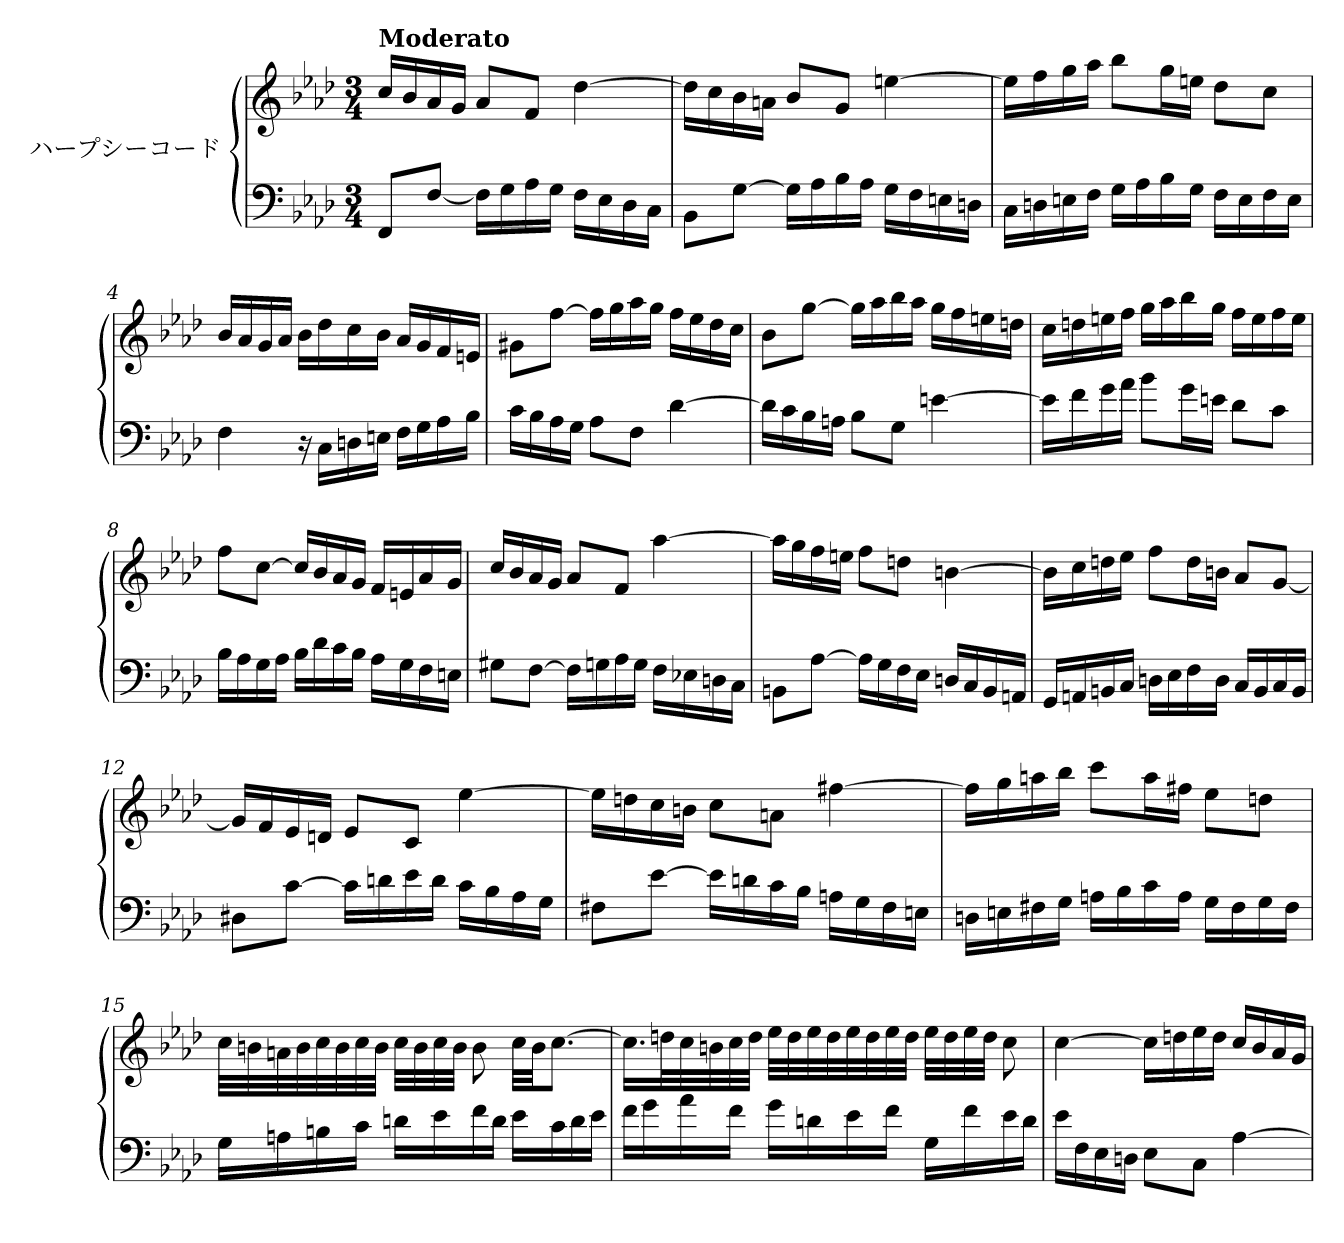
**kern	**kern
*part1	*part1
*staff2	*staff1
*I"ハープシーコード	*
*clefF4	*clefG2
*k[b-e-a-d-]	*k[b-e-a-d-]
*M3/4	*M3/4
=1	=1
!	!LO:TX:a:B:t=Moderato
8FF/L	16cc/LL
.	16b-/
[8F/J	16a-/
.	16g/JJ
16F\LL]	8a-/L
16G\	.
16A-\	8f/J
16G\JJ	.
16F\LL	[4dd-\
16E-\	.
16D-\	.
16C\JJ	.
=2	=2
8BB-\L	16dd-\LL]
.	16cc\
[8G\J	16b-\
.	16an\JJ
16G\LL]	8b-/L
16A-\	.
16B-\	8g/J
16A-\JJ	.
16G\LL	[4een\
16F\	.
16En\	.
16Dn\JJ	.
=3	=3
16C\LL	16ee\LL]
16Dn\	16ff\
16En\	16gg\
16F\JJ	16aa-\JJ
16G\LL	8bb-\L
16A-\	.
16B-\	16gg\L
16G\JJ	16een\JJ
16F\LL	8dd-\L
16E\	.
16F\	8cc\J
16E\JJ	.
!!LO:LB:g=z
=4	=4
4F\	16b-/LL
.	16a-/
.	16g/
.	16a-/JJ
16r	16b-\LL
16C\LL	16dd-\
16Dn\	16cc\
16En\JJ	16b-\JJ
16F\LL	16a-/LL
16G\	16g/
16A-\	16f/
16B-\JJ	16en/JJ
=5	=5
16c\LL	8g#X\L
16B-\	.
16A-\	[8ff\J
16G\JJ	.
8A-\L	16ff\LL]
.	16gg\
8F\J	16aa-\
.	16gg\JJ
[4d-\	16ff\LL
.	16ee-\
.	16dd-\
.	16cc\JJ
=6	=6
16d-\LL]	8b-\L
16c\	.
16B-\	[8gg\J
16An\JJ	.
8B-\L	16gg\LL]
.	16aa-\
8G\J	16bb-\
.	16aa-\JJ
[4en\	16gg\LL
.	16ff\
.	16een\
.	16ddn\JJ
!!LO:LB:g=z
=7	=7
16e\LL]	16cc\LL
16f\	16ddn\
16g\	16een\
16a-\JJ	16ff\JJ
8b-\L	16gg\LL
.	16aa-\
16g\L	16bb-\
16en\JJ	16gg\JJ
8d-\L	16ff\LL
.	16ee\
8c\J	16ff\
.	16ee\JJ
=8	=8
16B-\LL	8ff\L
16A-\	.
16G\	[8cc\J
16A-\JJ	.
16B-\LL	16cc/LL]
16d-\	16b-/
16c\	16a-/
16B-\JJ	16g/JJ
16A-\LL	16f/LL
16G\	16en/
16F\	16a-/
16En\JJ	16g/JJ
=9	=9
8G#X\L	16cc/LL
.	16b-/
[8F\J	16a-/
.	16g/JJ
16F\LL]	8a-/L
16Gn\	.
16A-\	8f/J
16G\JJ	.
16F\LL	[4aa-\
16E-X\	.
16Dn\	.
16C\JJ	.
!!LO:LB:g=z
=10	=10
8BBn\L	16aa-\LL]
.	16gg\
[8A-\J	16ff\
.	16een\JJ
16A-\LL]	8ff\L
16G\	.
16F\	8ddn\J
16E-\JJ	.
16Dn/LL	[4bn\
16C/	.
16BB/	.
16AAn/JJ	.
=11	=11
16GG/LL	16b\LL]
16AAn/	16cc\
16BBn/	16ddn\
16C/JJ	16ee-\JJ
16Dn\LL	8ff\L
16E-\	.
16F\	16dd\L
16D\JJ	16bn\JJ
16C/LL	8a-/L
16BB/	.
16C/	[8g/J
16BB/JJ	.
=12	=12
8D#X\L	16g/LL]
.	16f/
[8c\J	16e-/
.	16dn/JJ
16c\LL]	8e-/L
16dn\	.
16e-\	8c/J
16d\JJ	.
16c\LL	[4ee-\
16B-\	.
16A-\	.
16G\JJ	.
!!LO:LB:g=z
=13	=13
8F#X\L	16ee-\LL]
.	16ddn\
[8e-\J	16cc\
.	16bn\JJ
16e-\LL]	8cc\L
16dn\	.
16c\	8an\J
16B-\JJ	.
16An\LL	[4ff#X\
16G\	.
16F#\	.
16En\JJ	.
=14	=14
16Dn\LL	16ff#\LL]
16En\	16gg\
16F#X\	16aan\
16G\JJ	16bb-\JJ
16An\LL	8ccc\L
16B-\	.
16c\	16aa\L
16A\JJ	16ff#X\JJ
16G\LL	8ee-\L
16F#\	.
16G\	8ddn\J
16F#\JJ	.
!!LO:LB:g=z
=15	=15
16G\LL	32cc\LLL
.	32bn\
16An\	32an\
.	32b\
16Bn\	32cc\
.	32b\
16c\JJ	32cc\
.	32b\JJJ
16dn\LL	32cc\LLL
.	32b\
16e-\	32cc\
.	32b\JJJ
16f\	8b\
16d\JJ	.
16e-\LL	32cc\LLL
.	32b\JJ
16c\	[8.cc\J
16d\	.
16e-\JJ	.
=16	=16
16f\LL	16.cc\LL]
16g\	.
.	32ddn\L
16a-\	32cc\
.	32bn\
16f\JJ	32cc\
.	32dd\JJJ
16g\LL	32ee-\LLL
.	32dd\
16dn\	32ee-\
.	32dd\
16e-\	32ee-\
.	32dd\
16f\JJ	32ee-\
.	32dd\JJJ
16G\LL	32ee-\LLL
.	32dd\
16f\	32ee-\
.	32dd\JJJ
16e-\	8cc\
16d\JJ	.
!!LO:LB:g=z
=17	=17
16e-\LL	[4cc\
16F\	.
16E-\	.
16Dn\JJ	.
8E-\L	16cc\LL]
.	16ddn\
8C\J	16ee-\
.	16dd\JJ
[4A-\	16cc/LL
.	16b-/
.	16a-/
.	16g/JJ
=	=
*-	*-
